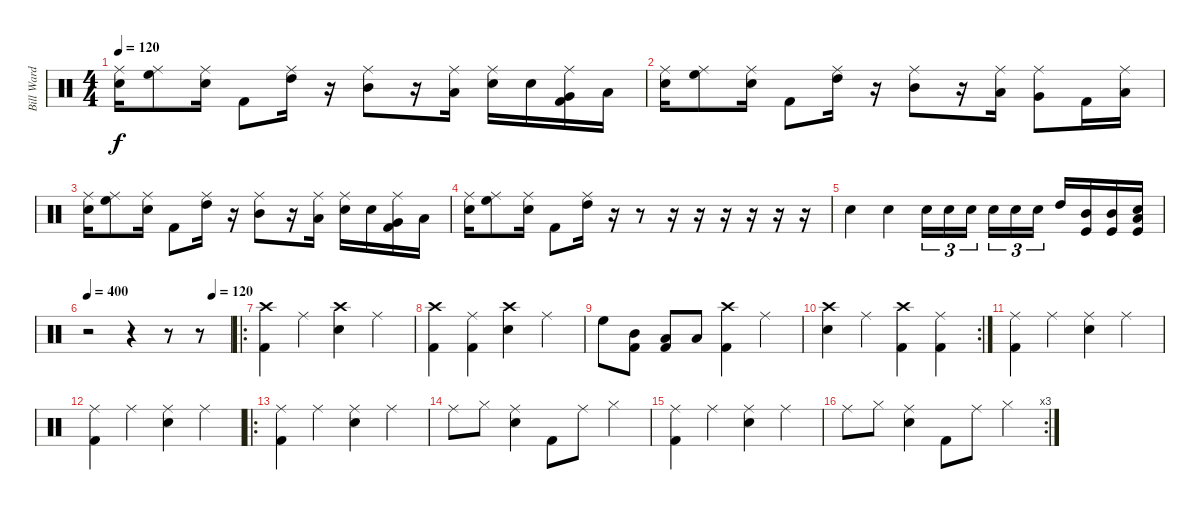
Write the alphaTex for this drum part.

\track ("Bill Ward" "Bill Ward") {instrument percussion}
\staff {score}
\articulation defaults
\ts (4 4)
\tempo 120
\clef neutral
\ks c
("Ride (middle)" "Snare (hit) 2").16{dy f} ("Ride (middle)" "High Floor Tom (hit)").8 ("Ride (middle)" "Snare (hit) 2").16 "Kick (hit) 2".8 ("Ride (middle)" "High Tom (hit)").16 r.16 ("Ride (middle)" "Mid Tom (hit)").8 r.16 ("Ride (middle)" "Low Tom (hit)").16 ("Ride (middle)" "Snare (hit) 2").16 "Snare (hit) 2".16 ("Ride (middle)" "Very Low Tom (hit)" "Kick (hit) 2").16 "Low Floor Tom (hit)".16 |
("Ride (middle)" "Snare (hit) 2").16 ("Ride (middle)" "High Floor Tom (hit)").8 ("Ride (middle)" "Snare (hit) 2").16 "Kick (hit) 2".8 ("Ride (middle)" "High Tom (hit)").16 r.16 ("Ride (middle)" "Mid Tom (hit)").8 r.16 ("Ride (middle)" "Low Tom (hit)").16 ("Ride (middle)" "Very Low Tom (hit)").8 "Kick (hit) 2".16 ("Ride (middle)" "Low Floor Tom (hit)").16 |
("Ride (middle)" "Snare (hit) 2").16 ("Ride (middle)" "High Floor Tom (hit)").8 ("Ride (middle)" "Snare (hit) 2").16 "Kick (hit) 2".8 ("Ride (middle)" "High Tom (hit)").16 r.16 ("Ride (middle)" "Mid Tom (hit)").8 r.16 ("Ride (middle)" "Low Tom (hit)").16 ("Ride (middle)" "Snare (hit) 2").16 "Snare (hit) 2".16 ("Ride (middle)" "Very Low Tom (hit)" "Kick (hit) 2").16 "Low Floor Tom (hit)".16 |
("Ride (middle)" "Snare (hit) 2").16 ("Ride (middle)" "High Floor Tom (hit)").8 ("Ride (middle)" "Snare (hit) 2").16 "Kick (hit) 2".8 ("Ride (middle)" "High Tom (hit)").16 r.16 r.8 r.16 r.16 r.16 r.16 r.16 r.16 |
"Electric Snare (hit)".4 "Electric Snare (hit)".4 "Electric Snare (hit)".16{tu (3 2)} "Electric Snare (hit)".16{tu (3 2)} "Electric Snare (hit)".16{tu (3 2)} "Electric Snare (hit)".16{tu (3 2)} "Electric Snare (hit)".16{tu (3 2)} "Electric Snare (hit)".16{tu (3 2)} "High Tom (hit)".16 ("Mid Tom (hit)" "Kick (hit)").16 ("Mid Tom (hit)" "Kick (hit)").16 ("Low Floor Tom (hit)" "Electric Snare (hit)" "Kick (hit)").16 |
\tempo 400
\tempo (120 0.875)
r.2 r.4 r.8 r.8 |
\ro
("Crash high (hit)" "Kick (hit) 2").4 "Ride (middle)".4 ("Crash high (hit)" "Electric Snare (hit)").4 "Ride (middle)".4 |
("Crash high (hit)" "Kick (hit) 2").4 ("Ride (middle)" "Kick (hit) 2").4 ("Crash high (hit)" "Electric Snare (hit)").4 "Ride (middle)".4 |
"High Floor Tom (hit)".8 ("Mid Tom (hit)" "Kick (hit) 2").8 ("Low Tom (hit)" "Kick (hit) 2").8 "Low Floor Tom (hit)".8 ("Crash high (hit)" "Kick (hit) 2").4 "Ride (middle)".4 |
\rc 2
("Crash high (hit)" "Electric Snare (hit)").4 "Ride (middle)".4 ("Crash high (hit)" "Kick (hit) 2").4 ("Ride (middle)" "Kick (hit) 2").4 |
("Ride (middle)" "Kick (hit) 2").4 "Ride (middle)".4 ("Ride (middle)" "Electric Snare (hit)").4 "Ride (middle)".4 |
("Ride (middle)" "Kick (hit) 2").4 "Ride (middle)".4 ("Ride (middle)" "Electric Snare (hit)").4 "Ride (middle)".4 |
\ro
("Ride (middle)" "Kick (hit) 2").4 "Ride (middle)".4 ("Ride (middle)" "Electric Snare (hit)").4 "Ride (middle)".4 |
"Ride (middle)".8 "Hi-Hat (closed)".8 ("Ride (middle)" "Electric Snare (hit)").4 "Kick (hit) 2".8 "Ride (middle)".8 "Hi-Hat (closed)".4 |
("Ride (middle)" "Kick (hit) 2").4 "Ride (middle)".4 ("Ride (middle)" "Electric Snare (hit)").4 "Ride (middle)".4 |
\rc 3 "Ride (middle)".8 "Hi-Hat (closed)".8
("Ride (middle)" "Electric Snare (hit)").4 "Kick (hit) 2".8 "Ride (middle)".8 "Hi-Hat (closed)".4
